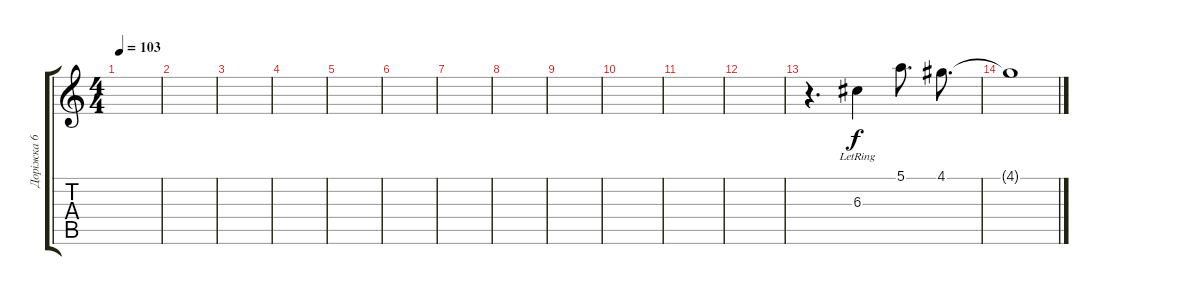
\track ("Доріжка 6" "Доріжка 6") {instrument acousticguitarsteel}
\staff {score tabs}
\tuning (E4 B3 G3 D3 A2 D2) {hide}
\ts (4 4)
\tempo 103
\clef g2
\ks c
|
|
|
|
|
|
|
|
|
|
|
|
r.4{d} 6.3{lr}.4 5.1.8{d} 4.1.8{d} |
4.1{t}.1
